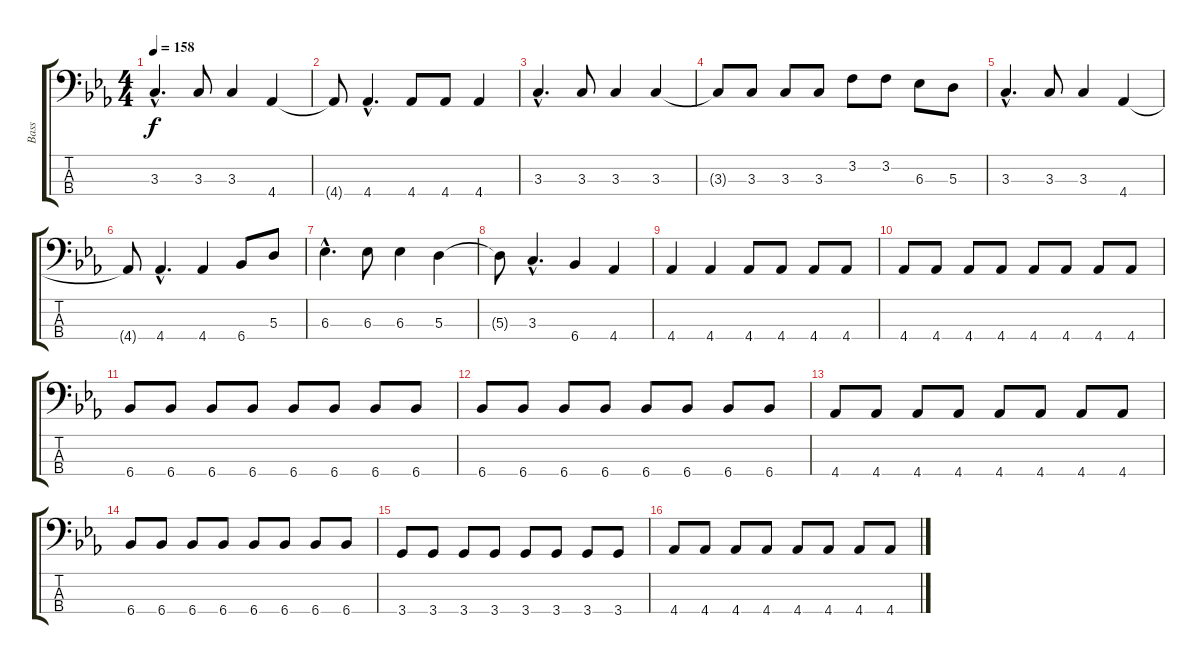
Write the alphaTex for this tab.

\track ("Bass" "Bass") {instrument electricbassfinger}
\staff {score tabs}
\tuning (G2 D2 A1 E1) {hide}
\ts (4 4)
\tempo 158
\clef f4
\ks eb
3.3{hac}.4{d dy f} 3.3.8 3.3.4 4.4.4 |
4.4{t}.8 4.4{hac}.4{d} 4.4.8 4.4.8 4.4.4 |
3.3{hac}.4{d} 3.3.8 3.3.4 3.3.4 |
3.3{t}.8 3.3.8 3.3.8 3.3.8 3.2.8 3.2.8 6.3.8 5.3.8 |
3.3{hac}.4{d} 3.3.8 3.3.4 4.4.4 |
4.4{t}.8 4.4{hac}.4{d} 4.4.4 6.4.8 5.3.8 |
6.3{hac}.4{d} 6.3.8 6.3.4 5.3.4 |
5.3{t}.8 3.3{hac}.4{d} 6.4.4 4.4.4 |
4.4.4 4.4.4 4.4.8 4.4.8 4.4.8 4.4.8 |
4.4.8 4.4.8 4.4.8 4.4.8 4.4.8 4.4.8 4.4.8 4.4.8 |
6.4.8 6.4.8 6.4.8 6.4.8 6.4.8 6.4.8 6.4.8 6.4.8 |
6.4.8 6.4.8 6.4.8 6.4.8 6.4.8 6.4.8 6.4.8 6.4.8 |
4.4.8 4.4.8 4.4.8 4.4.8 4.4.8 4.4.8 4.4.8 4.4.8 |
6.4.8 6.4.8 6.4.8 6.4.8 6.4.8 6.4.8 6.4.8 6.4.8 |
3.4.8 3.4.8 3.4.8 3.4.8 3.4.8 3.4.8 3.4.8 3.4.8 |
4.4.8 4.4.8 4.4.8 4.4.8 4.4.8 4.4.8 4.4.8 4.4.8
